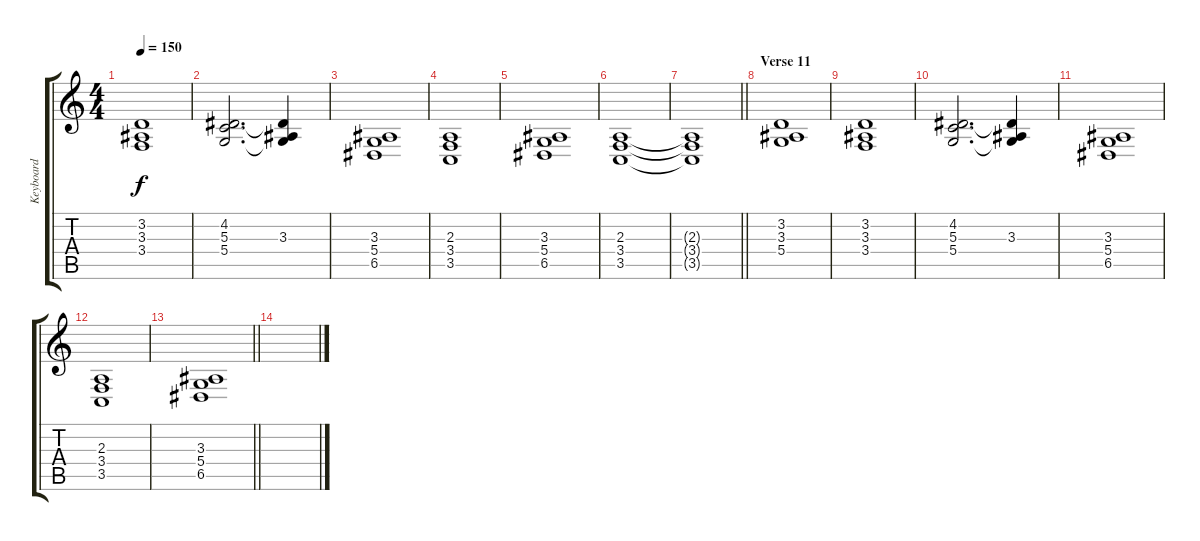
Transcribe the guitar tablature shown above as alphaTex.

\track ("Keyboard" "Keyboard") {instrument drawbarorgan}
\staff {score tabs}
\tuning (E4 B3 G3 D3 A2 E2) {hide}
\ts (4 4)
\tempo 150
\clef g2
\ks c
(3.2 3.3 3.4).1{dy f} |
(4.2 5.3 5.4).2{d} (4.2{t} 3.3 5.4{t}).4 |
(3.3 5.4 6.5).1 |
(2.3 3.4 3.5).1 |
(3.3 5.4 6.5).1 |
(2.3 3.4 3.5).1{volume 3} |
\barLineRight lightlight
(2.3{t} 3.4{t} 3.5{t}).1 |
\section ("" "Verse 11")
(3.2 3.3 5.4).1 |
(3.2 3.3 3.4).1 |
(4.2 5.3 5.4).2{d volume 1} (4.2{t} 3.3 5.4{t}).4 |
(3.3 5.4 6.5).1 |
(2.3 3.4 3.5).1 |
\barLineRight lightlight
(3.3 5.4 6.5).1 |
\section ("" "")
